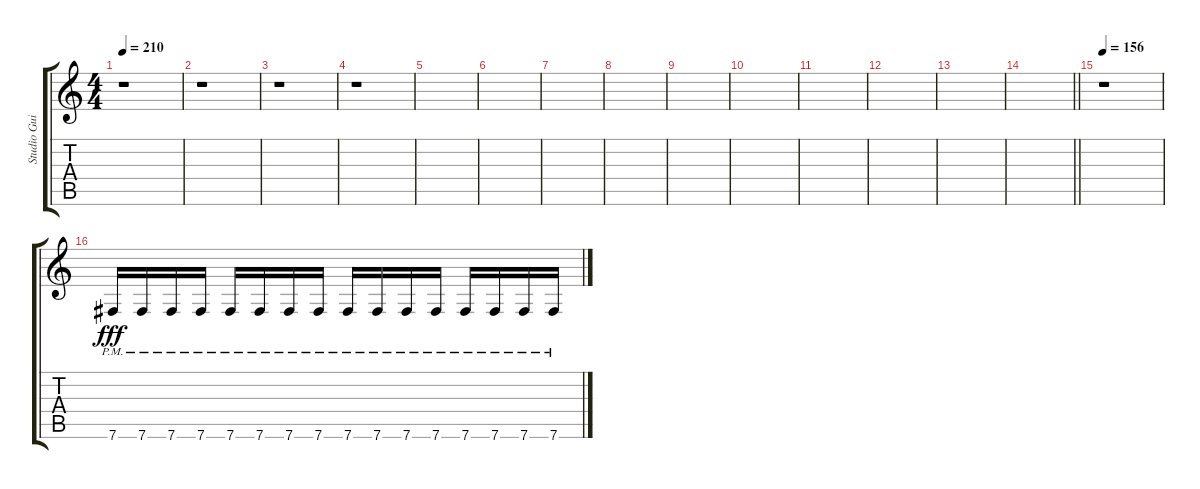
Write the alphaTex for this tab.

\track ("Studio Guitar 1" "Studio Gui") {instrument distortionguitar}
\staff {score tabs}
\tuning (Db4 Ab3 E3 B2 Gb2 B1) {hide}
\ts (4 4)
\tempo 210
\clef g2
\ks c
r.1{dy f} |
r.1 |
r.1 |
r.1 |
|
|
|
|
|
|
|
|
|
\barLineRight lightlight
|
\section ("" "")
\tempo 156
r.1 |
7.6{pm}.16{dy fff} 7.6{pm}.16 7.6{pm}.16 7.6{pm}.16 7.6{pm}.16 7.6{pm}.16 7.6{pm}.16 7.6{pm}.16 7.6{pm}.16 7.6{pm}.16 7.6{pm}.16 7.6{pm}.16 7.6{pm}.16 7.6{pm}.16 7.6{pm}.16 7.6{pm}.16
